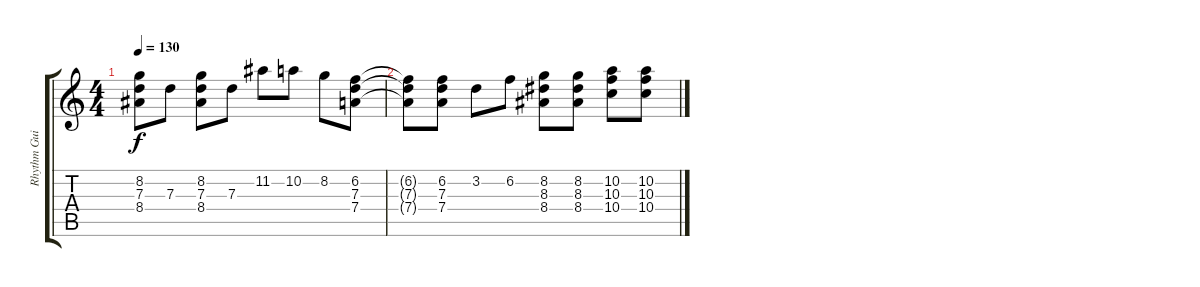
\track ("Rhythm Guitar" "Rhythm Gui") {instrument distortionguitar}
\staff {score tabs}
\tuning (E4 B3 G3 D3 A2 E2) {hide}
\ts (4 4)
\tempo 130
\clef g2
\ks c
(8.2 7.3 8.4).8{dy f} 7.3.8 (8.2 7.3 8.4).8 7.3.8 11.2.8 10.2.8 8.2.8 (6.2 7.3 7.4).8 |
(6.2{t} 7.3{t} 7.4{t}).8 (6.2 7.3 7.4).8 3.2.8 6.2.8 (8.2 8.3 8.4).8 (8.2 8.3 8.4).8 (10.2 10.3 10.4).8 (10.2 10.3 10.4).8
